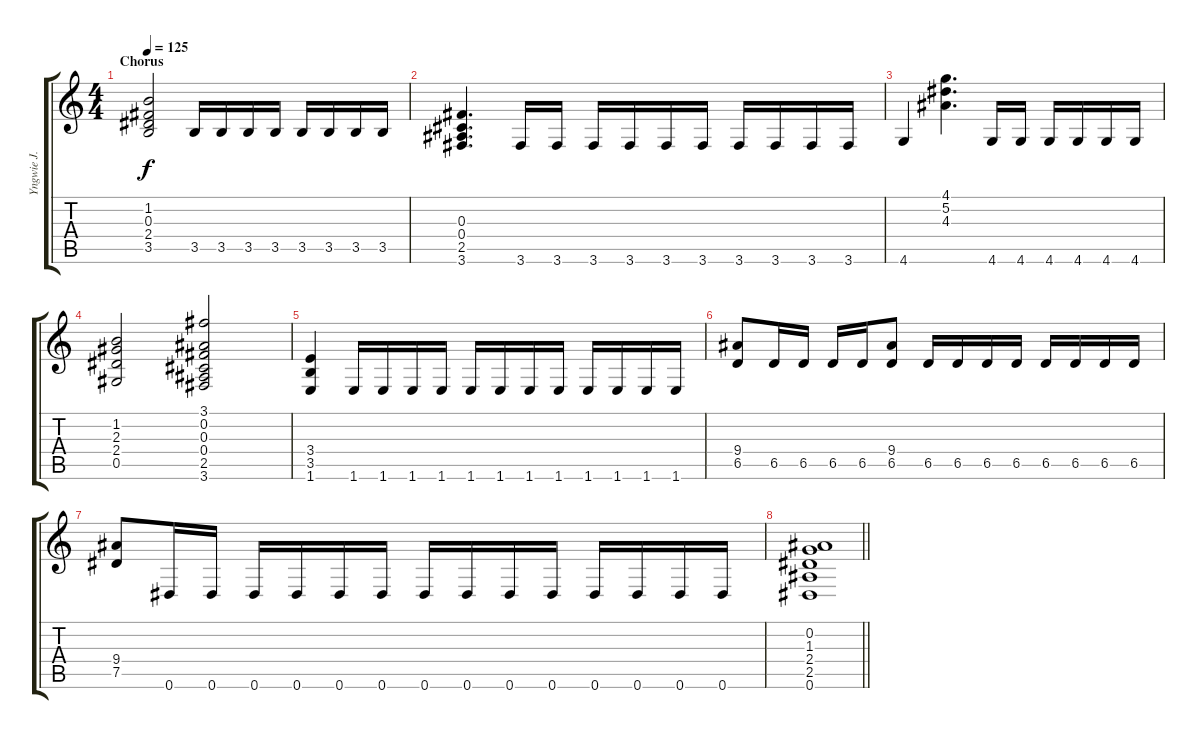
\track ("Yngwie J. Malmsteen" "Yngwie J. ") {instrument overdrivenguitar}
\staff {score tabs}
\tuning (Eb4 Bb3 Gb3 Db3 Ab2 Eb2) {hide}
\ts (4 4)
\section ("" "Chorus")
\tempo 125
\clef g2
\ks c
(1.2 0.3 2.4 3.5).2{dy f} 3.5.16 3.5.16 3.5.16 3.5.16 3.5.16 3.5.16 3.5.16 3.5.16 |
(0.3 0.4 2.5 3.6).4{d} 3.6.16 3.6.16 3.6.16 3.6.16 3.6.16 3.6.16 3.6.16 3.6.16 3.6.16 3.6.16 |
4.6.4 (4.1 5.2 4.3).4{d} 4.6.16 4.6.16 4.6.16 4.6.16 4.6.16 4.6.16 |
(1.2 2.3 2.4 0.5).2 (3.1 0.2 0.3 0.4 2.5 3.6).2 |
(3.4 3.5 1.6).4 1.6.16 1.6.16 1.6.16 1.6.16 1.6.16 1.6.16 1.6.16 1.6.16 1.6.16 1.6.16 1.6.16 1.6.16 |
(9.4 6.5).8 6.5.16 6.5.16 6.5.16 6.5.16 (9.4 6.5).8 6.5.16 6.5.16 6.5.16 6.5.16 6.5.16 6.5.16 6.5.16 6.5.16 |
(9.4 7.5).8 0.6.16 0.6.16 0.6.16 0.6.16 0.6.16 0.6.16 0.6.16 0.6.16 0.6.16 0.6.16 0.6.16 0.6.16 0.6.16 0.6.16 |
\barLineRight lightlight
(0.2 1.3 2.4 2.5 0.6).1
